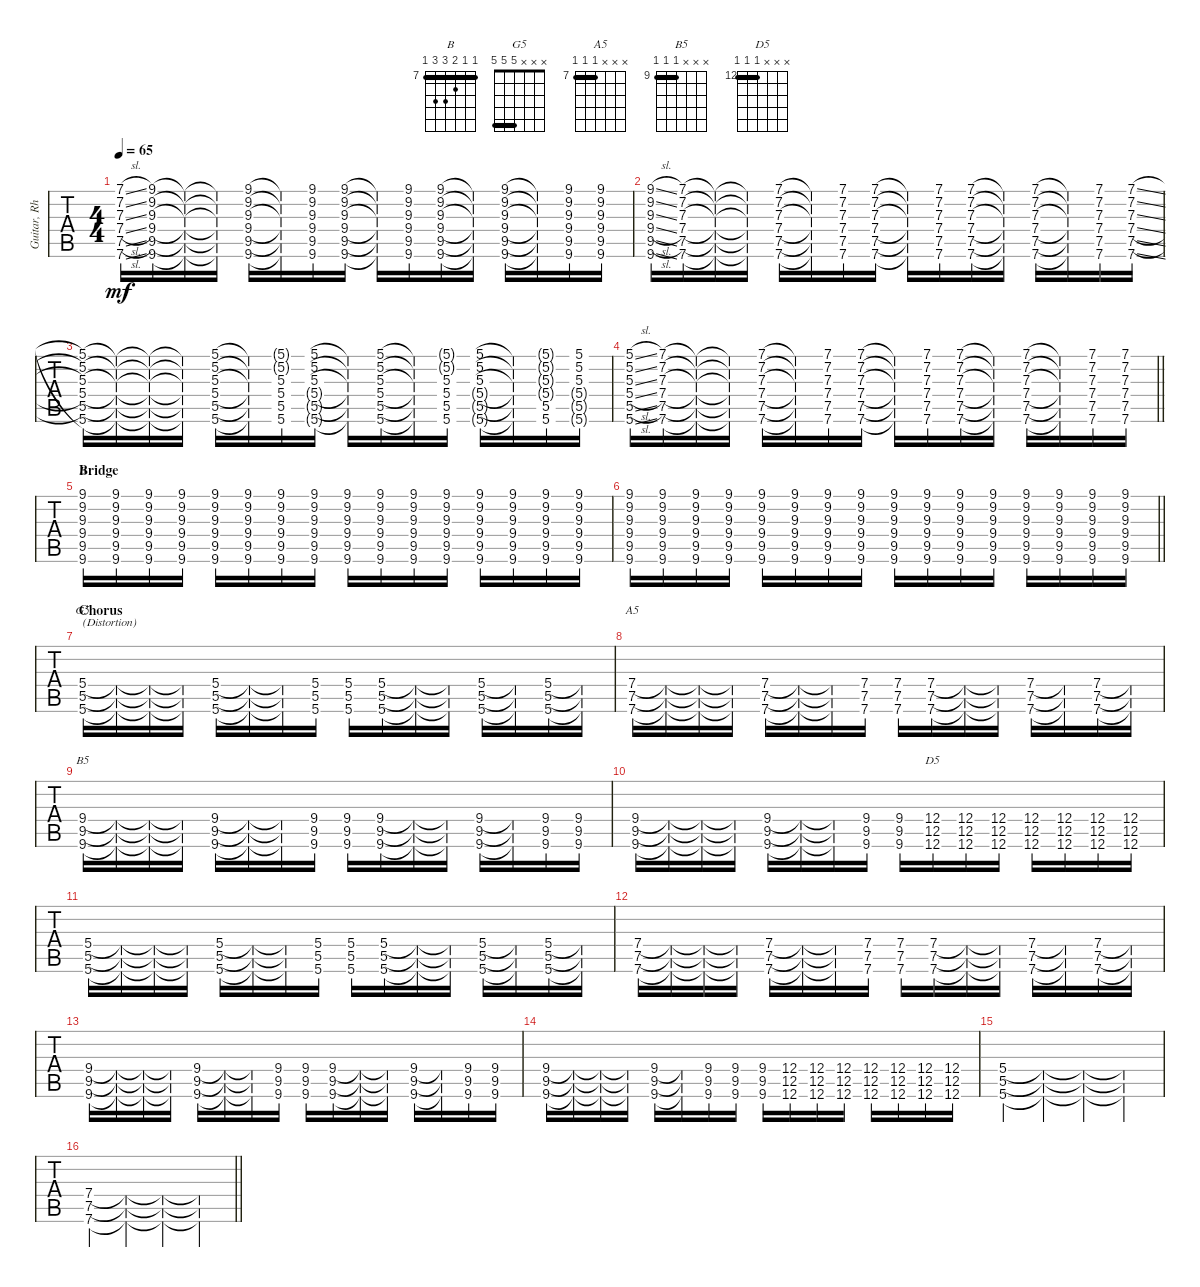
\track ("Guitar, Rhythm" "Guitar, Rh") {instrument overdrivenguitar}
\staff {tabs}
\tuning (D4 A3 Gb3 D3 A2 D2) {hide}
\chord ("B" 7 7 8 9 9 7) {firstfret 7 barre 7}
\chord ("G5" x x x 5 5 5) {barre 5}
\chord ("A5" x x x 7 7 7) {firstfret 7 barre 7}
\chord ("B5" x x x 9 9 9) {firstfret 9 barre 9}
\chord ("D5" x x x 12 12 12) {firstfret 12 barre 12}
\ts (4 4)
\tempo 65
\clef g2
\ks c
(7.1{sl} 7.2{sl} 7.3{sl} 7.4{sl} 7.5{sl} 7.6{sl}).16{dy mf} (9.1 9.2 9.3 9.4 9.5 9.6).16 (9.1{t} 9.2{t} 9.3{t} 9.4{t} 9.5{t} 9.6{t}).16 (9.1{t} 9.2{t} 9.3{t} 9.4{t} 9.5{t} 9.6{t}).16 (9.1 9.2 9.3 9.4 9.5 9.6).16 (9.1{t} 9.2{t} 9.3{t} 9.4{t} 9.5{t} 9.6{t}).16 (9.1 9.2 9.3 9.4 9.5 9.6).16 (9.1 9.2 9.3 9.4 9.5 9.6).16 (9.1{t} 9.2{t} 9.3{t} 9.4{t} 9.5{t} 9.6{t}).16 (9.1 9.2 9.3 9.4 9.5 9.6).16 (9.1 9.2 9.3 9.4 9.5 9.6).16 (9.1{t} 9.2{t} 9.3{t} 9.4{t} 9.5{t} 9.6{t}).16 (9.1 9.2 9.3 9.4 9.5 9.6).16 (9.1{t} 9.2{t} 9.3{t} 9.4{t} 9.5{t} 9.6{t}).16 (9.1 9.2 9.3 9.4 9.5 9.6).16 (9.1 9.2 9.3 9.4 9.5 9.6).16 |
(9.1{sl} 9.2{sl} 9.3{sl} 9.4{sl} 9.5{sl} 9.6{sl}).16 (7.1 7.2 7.3 7.4 7.5 7.6).16 (7.1{t} 7.2{t} 7.3{t} 7.4{t} 7.5{t} 7.6{t}).16 (7.1{t} 7.2{t} 7.3{t} 7.4{t} 7.5{t} 7.6{t}).16 (7.1 7.2 7.3 7.4 7.5 7.6).16 (7.1{t} 7.2{t} 7.3{t} 7.4{t} 7.5{t} 7.6{t}).16 (7.1 7.2 7.3 7.4 7.5 7.6).16 (7.1 7.2 7.3 7.4 7.5 7.6).16 (7.1{t} 7.2{t} 7.3{t} 7.4{t} 7.5{t} 7.6{t}).16 (7.1 7.2 7.3 7.4 7.5 7.6).16 (7.1 7.2 7.3 7.4 7.5 7.6).16 (7.1{t} 7.2{t} 7.3{t} 7.4{t} 7.5{t} 7.6{t}).16 (7.1 7.2 7.3 7.4 7.5 7.6).16 (7.1{t} 7.2{t} 7.3{t} 7.4{t} 7.5{t} 7.6{t}).16 (7.1 7.2 7.3 7.4 7.5 7.6).16 (7.1{sl} 7.2{sl} 7.3{sl} 7.4{sl} 7.5{sl} 7.6{sl}).16 |
(5.1 5.2 5.3 5.4 5.5 5.6).16 (5.1{t} 5.2{t} 5.3{t} 5.4{t} 5.5{t} 5.6{t}).16 (5.1{t} 5.2{t} 5.3{t} 5.4{t} 5.5{t} 5.6{t}).16 (5.1{t} 5.2{t} 5.3{t} 5.4{t} 5.5{t} 5.6{t}).16 (5.1 5.2 5.3 5.4 5.5 5.6).16 (5.1{t} 5.2{t} 5.3{t} 5.4{t} 5.5{t} 5.6{t}).16 (5.1{g} 5.2{g} 5.3 5.4 5.5 5.6).16 (5.1 5.2 5.3 5.4{g} 5.5{g} 5.6{g}).16 (5.1{t} 5.2{t} 5.3{t} 5.4{t} 5.5{t} 5.6{t}).16 (5.1 5.2 5.3 5.4 5.5 5.6).16 (5.1{t} 5.2{t} 5.3{t} 5.4{t} 5.5{t} 5.6{t}).16 (5.1{g} 5.2{g} 5.3 5.4 5.5 5.6).16 (5.1 5.2 5.3 5.4{g} 5.5{g} 5.6{g}).16 (5.1{t} 5.2{t} 5.3{t} 5.4{t} 5.5{t} 5.6{t}).16 (5.1{g} 5.2{g} 5.3{g} 5.4{g} 5.5 5.6).16 (5.1 5.2 5.3 5.4{g} 5.5{g} 5.6{g}).16 |
\barLineRight lightlight
(5.1{sl} 5.2{sl} 5.3{sl} 5.4{sl} 5.5{sl} 5.6{sl}).16 (7.1 7.2 7.3 7.4 7.5 7.6).16 (7.1{t} 7.2{t} 7.3{t} 7.4{t} 7.5{t} 7.6{t}).16 (7.1{t} 7.2{t} 7.3{t} 7.4{t} 7.5{t} 7.6{t}).16 (7.1 7.2 7.3 7.4 7.5 7.6).16 (7.1{t} 7.2{t} 7.3{t} 7.4{t} 7.5{t} 7.6{t}).16 (7.1 7.2 7.3 7.4 7.5 7.6).16 (7.1 7.2 7.3 7.4 7.5 7.6).16 (7.1{t} 7.2{t} 7.3{t} 7.4{t} 7.5{t} 7.6{t}).16 (7.1 7.2 7.3 7.4 7.5 7.6).16 (7.1 7.2 7.3 7.4 7.5 7.6).16 (7.1{t} 7.2{t} 7.3{t} 7.4{t} 7.5{t} 7.6{t}).16 (7.1 7.2 7.3 7.4 7.5 7.6).16 (7.1{t} 7.2{t} 7.3{t} 7.4{t} 7.5{t} 7.6{t}).16 (7.1 7.2 7.3 7.4 7.5 7.6).16 (7.1 7.2 7.3 7.4 7.5 7.6).16 |
\section ("" "Bridge")
(9.1 9.2 9.3 9.4 9.5 9.6).16{ch "B"} (9.1 9.2 9.3 9.4 9.5 9.6).16 (9.1 9.2 9.3 9.4 9.5 9.6).16 (9.1 9.2 9.3 9.4 9.5 9.6).16 (9.1 9.2 9.3 9.4 9.5 9.6).16 (9.1 9.2 9.3 9.4 9.5 9.6).16 (9.1 9.2 9.3 9.4 9.5 9.6).16 (9.1 9.2 9.3 9.4 9.5 9.6).16 (9.1 9.2 9.3 9.4 9.5 9.6).16 (9.1 9.2 9.3 9.4 9.5 9.6).16 (9.1 9.2 9.3 9.4 9.5 9.6).16 (9.1 9.2 9.3 9.4 9.5 9.6).16 (9.1 9.2 9.3 9.4 9.5 9.6).16 (9.1 9.2 9.3 9.4 9.5 9.6).16 (9.1 9.2 9.3 9.4 9.5 9.6).16 (9.1 9.2 9.3 9.4 9.5 9.6).16 |
\barLineRight lightlight
(9.1 9.2 9.3 9.4 9.5 9.6).16 (9.1 9.2 9.3 9.4 9.5 9.6).16 (9.1 9.2 9.3 9.4 9.5 9.6).16 (9.1 9.2 9.3 9.4 9.5 9.6).16 (9.1 9.2 9.3 9.4 9.5 9.6).16 (9.1 9.2 9.3 9.4 9.5 9.6).16 (9.1 9.2 9.3 9.4 9.5 9.6).16 (9.1 9.2 9.3 9.4 9.5 9.6).16 (9.1 9.2 9.3 9.4 9.5 9.6).16 (9.1 9.2 9.3 9.4 9.5 9.6).16 (9.1 9.2 9.3 9.4 9.5 9.6).16 (9.1 9.2 9.3 9.4 9.5 9.6).16 (9.1 9.2 9.3 9.4 9.5 9.6).16 (9.1 9.2 9.3 9.4 9.5 9.6).16 (9.1 9.2 9.3 9.4 9.5 9.6).16 (9.1 9.2 9.3 9.4 9.5 9.6).16 |
\section ("" "Chorus")
(5.4 5.5 5.6).16{ch "G5" txt "(Distortion)"} (5.4{t} 5.5{t} 5.6{t}).16 (5.4{t} 5.5{t} 5.6{t}).16 (5.4{t} 5.5{t} 5.6{t}).16 (5.4 5.5 5.6).16 (5.4{t} 5.5{t} 5.6{t}).16 (5.4{t} 5.5{t} 5.6{t}).16 (5.4 5.5 5.6).16 (5.4 5.5 5.6).16 (5.4 5.5 5.6).16 (5.4{t} 5.5{t} 5.6{t}).16 (5.4{t} 5.5{t} 5.6{t}).16 (5.4 5.5 5.6).16 (5.4{t} 5.5{t} 5.6{t}).16 (5.4 5.5 5.6).16 (5.4{t} 5.5{t} 5.6{t}).16 |
(7.4 7.5 7.6).16{ch "A5"} (7.4{t} 7.5{t} 7.6{t}).16 (7.4{t} 7.5{t} 7.6{t}).16 (7.4{t} 7.5{t} 7.6{t}).16 (7.4 7.5 7.6).16 (7.4{t} 7.5{t} 7.6{t}).16 (7.4{t} 7.5{t} 7.6{t}).16 (7.4 7.5 7.6).16 (7.4 7.5 7.6).16 (7.4 7.5 7.6).16 (7.4{t} 7.5{t} 7.6{t}).16 (7.4{t} 7.5{t} 7.6{t}).16 (7.4 7.5 7.6).16 (7.4{t} 7.5{t} 7.6{t}).16 (7.4 7.5 7.6).16 (7.4{t} 7.5{t} 7.6{t}).16 |
(9.4 9.5 9.6).16{ch "B5"} (9.4{t} 9.5{t} 9.6{t}).16 (9.4{t} 9.5{t} 9.6{t}).16 (9.4{t} 9.5{t} 9.6{t}).16 (9.4 9.5 9.6).16 (9.4{t} 9.5{t} 9.6{t}).16 (9.4{t} 9.5{t} 9.6{t}).16 (9.4 9.5 9.6).16 (9.4 9.5 9.6).16 (9.4 9.5 9.6).16 (9.4{t} 9.5{t} 9.6{t}).16 (9.4{t} 9.5{t} 9.6{t}).16 (9.4 9.5 9.6).16 (9.4{t} 9.5{t} 9.6{t}).16 (9.4 9.5 9.6).16 (9.4 9.5 9.6).16 |
(9.4 9.5 9.6).16 (9.4{t} 9.5{t} 9.6{t}).16 (9.4{t} 9.5{t} 9.6{t}).16 (9.4{t} 9.5{t} 9.6{t}).16 (9.4 9.5 9.6).16 (9.4{t} 9.5{t} 9.6{t}).16 (9.4{t} 9.5{t} 9.6{t}).16 (9.4 9.5 9.6).16 (9.4 9.5 9.6).16 (12.4 12.5 12.6).16{ch "D5"} (12.4 12.5 12.6).16 (12.4 12.5 12.6).16 (12.4 12.5 12.6).16 (12.4 12.5 12.6).16 (12.4 12.5 12.6).16 (12.4 12.5 12.6).16 |
(5.4 5.5 5.6).16 (5.4{t} 5.5{t} 5.6{t}).16 (5.4{t} 5.5{t} 5.6{t}).16 (5.4{t} 5.5{t} 5.6{t}).16 (5.4 5.5 5.6).16 (5.4{t} 5.5{t} 5.6{t}).16 (5.4{t} 5.5{t} 5.6{t}).16 (5.4 5.5 5.6).16 (5.4 5.5 5.6).16 (5.4 5.5 5.6).16 (5.4{t} 5.5{t} 5.6{t}).16 (5.4{t} 5.5{t} 5.6{t}).16 (5.4 5.5 5.6).16 (5.4{t} 5.5{t} 5.6{t}).16 (5.4 5.5 5.6).16 (5.4{t} 5.5{t} 5.6{t}).16 |
(7.4 7.5 7.6).16 (7.4{t} 7.5{t} 7.6{t}).16 (7.4{t} 7.5{t} 7.6{t}).16 (7.4{t} 7.5{t} 7.6{t}).16 (7.4 7.5 7.6).16 (7.4{t} 7.5{t} 7.6{t}).16 (7.4{t} 7.5{t} 7.6{t}).16 (7.4 7.5 7.6).16 (7.4 7.5 7.6).16 (7.4 7.5 7.6).16 (7.4{t} 7.5{t} 7.6{t}).16 (7.4{t} 7.5{t} 7.6{t}).16 (7.4 7.5 7.6).16 (7.4{t} 7.5{t} 7.6{t}).16 (7.4 7.5 7.6).16 (7.4{t} 7.5{t} 7.6{t}).16 |
(9.4 9.5 9.6).16 (9.4{t} 9.5{t} 9.6{t}).16 (9.4{t} 9.5{t} 9.6{t}).16 (9.4{t} 9.5{t} 9.6{t}).16 (9.4 9.5 9.6).16 (9.4{t} 9.5{t} 9.6{t}).16 (9.4{t} 9.5{t} 9.6{t}).16 (9.4 9.5 9.6).16 (9.4 9.5 9.6).16 (9.4 9.5 9.6).16 (9.4{t} 9.5{t} 9.6{t}).16 (9.4{t} 9.5{t} 9.6{t}).16 (9.4 9.5 9.6).16 (9.4{t} 9.5{t} 9.6{t}).16 (9.4 9.5 9.6).16 (9.4 9.5 9.6).16 |
(9.4 9.5 9.6).16 (9.4{t} 9.5{t} 9.6{t}).16 (9.4{t} 9.5{t} 9.6{t}).16 (9.4{t} 9.5{t} 9.6{t}).16 (9.4 9.5 9.6).16 (9.4{t} 9.5{t} 9.6{t}).16 (9.4 9.5 9.6).16 (9.4 9.5 9.6).16 (9.4 9.5 9.6).16 (12.4 12.5 12.6).16 (12.4 12.5 12.6).16 (12.4 12.5 12.6).16 (12.4 12.5 12.6).16 (12.4 12.5 12.6).16 (12.4 12.5 12.6).16 (12.4 12.5 12.6).16 |
(5.4 5.5 5.6).4 (5.4{t} 5.5{t} 5.6{t}).4 (5.4{t} 5.5{t} 5.6{t}).4 (5.4{t} 5.5{t} 5.6{t}).4 |
\barLineRight lightlight
(7.4 7.5 7.6).4 (7.4{t} 7.5{t} 7.6{t}).4 (7.4{t} 7.5{t} 7.6{t}).4 (7.4{t} 7.5{t} 7.6{t}).4
